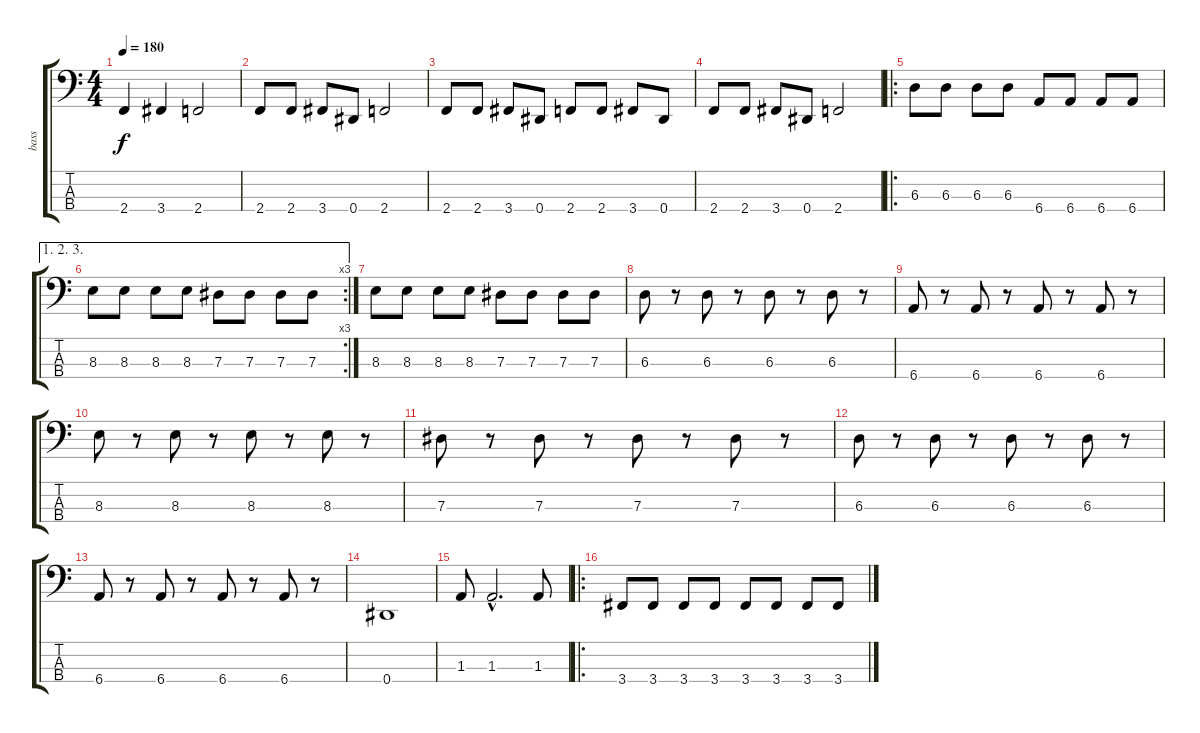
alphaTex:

\track ("bass" "bass") {instrument electricbasspick}
\staff {score tabs}
\tuning (Gb2 Db2 Ab1 Eb1) {hide}
\ts (4 4)
\tempo 180
\clef f4
\ks c
2.4.4{dy f} 3.4.4 2.4.2 |
2.4.8 2.4.8 3.4.8 0.4.8 2.4.2 |
2.4.8 2.4.8 3.4.8 0.4.8 2.4.8 2.4.8 3.4.8 0.4.8 |
2.4.8 2.4.8 3.4.8 0.4.8 2.4.2 |
\ro
6.3.8 6.3.8 6.3.8 6.3.8 6.4.8 6.4.8 6.4.8 6.4.8 |
\ae (1 2 3)
\rc 3
8.3.8 8.3.8 8.3.8 8.3.8 7.3.8 7.3.8 7.3.8 7.3.8 |
8.3.8 8.3.8 8.3.8 8.3.8 7.3.8 7.3.8 7.3.8 7.3.8 |
6.3.8 r.8 6.3.8 r.8 6.3.8 r.8 6.3.8 r.8 |
6.4.8 r.8 6.4.8 r.8 6.4.8 r.8 6.4.8 r.8 |
8.3.8 r.8 8.3.8 r.8 8.3.8 r.8 8.3.8 r.8 |
7.3.8 r.8 7.3.8 r.8 7.3.8 r.8 7.3.8 r.8 |
6.3.8 r.8 6.3.8 r.8 6.3.8 r.8 6.3.8 r.8 |
6.4.8 r.8 6.4.8 r.8 6.4.8 r.8 6.4.8 r.8 |
0.4.1 |
1.3.8 1.3{hac}.2{d} 1.3.8 |
\ro
3.4.8 3.4.8 3.4.8 3.4.8 3.4.8 3.4.8 3.4.8 3.4.8
